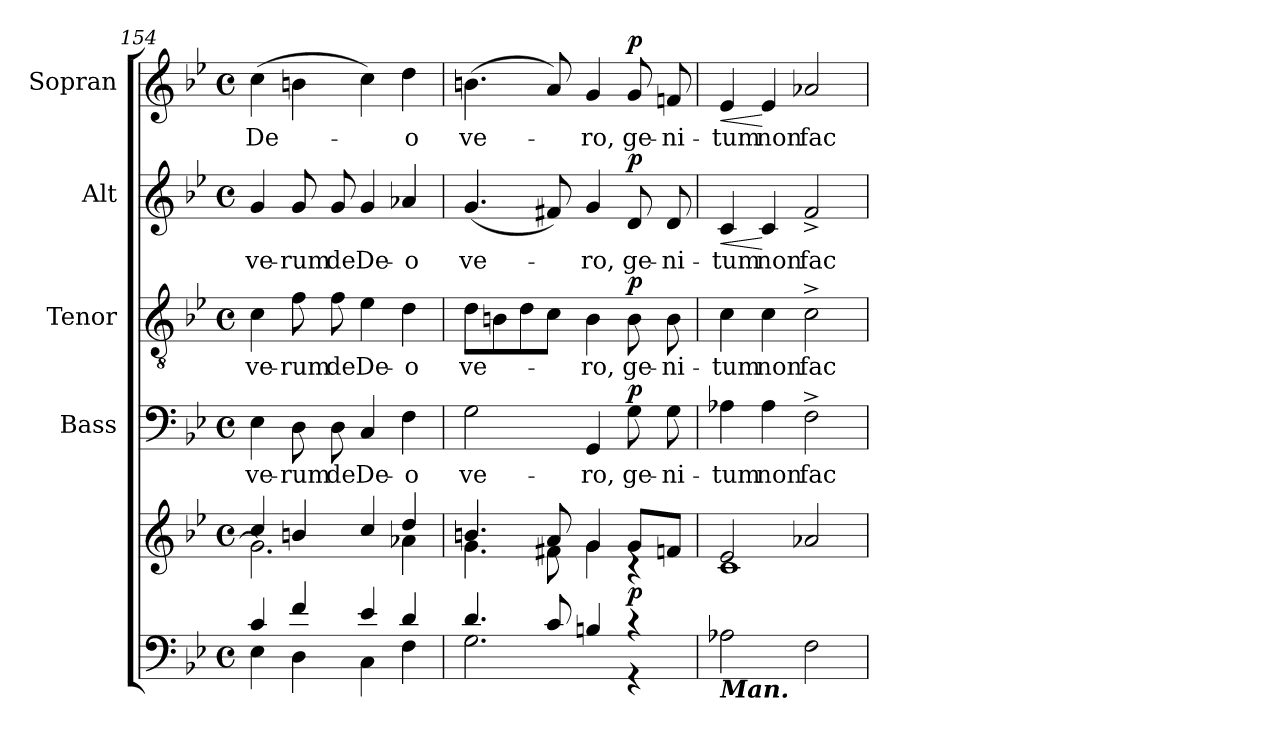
**kern	**kern	**dynam	**kern	**text	**dynam	**kern	**text	**dynam	**kern	**text	**dynam	**kern	**text	**dynam
*part5	*part5	*part5	*part4	*part4	*part4	*part3	*part3	*part3	*part2	*part2	*part2	*part1	*part1	*part1
*staff6	*staff5	*staff5/6	*staff4	*staff4	*staff4	*staff3	*staff3	*staff3	*staff2	*staff2	*staff2	*staff1	*staff1	*staff1
*	*	*	*I"Bass	*	*	*I"Tenor	*	*	*I"Alt	*	*	*I"Sopran	*	*
*	*	*	*I'B.	*	*	*I'T.	*	*	*I'A.	*	*	*I'S.	*	*
!!LO:LB:g=z
*clefF4	*clefG2	*	*clefF4	*	*	*clefGv2	*	*	*clefG2	*	*	*clefG2	*	*
*k[b-e-]	*k[b-e-]	*	*k[b-e-]	*	*	*k[b-e-]	*	*	*k[b-e-]	*	*	*k[b-e-]	*	*
*B-:	*B-:	*	*B-:	*	*	*B-:	*	*	*B-:	*	*	*B-:	*	*
*M4/4	*M4/4	*	*M4/4	*	*	*M4/4	*	*	*M4/4	*	*	*M4/4	*	*
*met(c)	*met(c)	*	*met(c)	*	*	*met(c)	*	*	*met(c)	*	*	*met(c)	*	*
=154	=154	=154	=154	=154	=154	=154	=154	=154	=154	=154	=154	=154	=154	=154
*^	*^	*	*	*	*	*	*	*	*	*	*	*	*	*
!	!	!	!	!	!	!LO:LY:b	!	!	!LO:LY:b	!	!	!LO:LY:b	!	!	!LO:LY:b	!
4c/	4E-\	4cc/	2.g\]	.	4E-\	ve-	.	4c\	ve-	.	4g/	ve-	.	(>4cc\	De-	.
!	!	!	!	!	!	!LO:LY:b	!	!	!LO:LY:b	!	!	!LO:LY:b	!	!	!	!
4f/	4D\	4bn/	.	.	8D\	-rum	.	8f\	-rum	.	8g/	-rum	.	4bn\	.	.
!	!	!	!	!	!	!LO:LY:b	!	!	!LO:LY:b	!	!	!LO:LY:b	!	!	!	!
.	.	.	.	.	8D\	de	.	8f\	de	.	8g/	de	.	.	.	.
!	!	!	!	!	!	!LO:LY:b	!	!	!LO:LY:b	!	!	!LO:LY:b	!	!	!	!
4e-/	4C\	4cc/	.	.	4C/	De-	.	4e-\	De-	.	4g/	De-	.	4cc\)	.	.
!	!	!	!	!	!	!LO:LY:b	!	!	!LO:LY:b	!	!	!LO:LY:b	!	!	!LO:LY:b	!
4d/	4F\	4dd/	4a-X\	.	4F\	-o	.	4d\	-o	.	4a-X/	-o	.	4dd\	-o	.
=155	=155	=155	=155	=155	=155	=155	=155	=155	=155	=155	=155	=155	=155	=155	=155	=155
!	!	!	!	!	!	!LO:LY:b	!	!	!LO:LY:b	!	!	!LO:LY:b	!	!	!LO:LY:b	!
4.d/	2.G\	4.bn/	4.g\	.	2G\	ve-	.	8d\L	ve-	.	(<4.g/	ve-	.	(>4.bn\	ve-	.
.	.	.	.	.	.	.	.	8Bn\	.	.	.	.	.	.	.	.
.	.	.	.	.	.	.	.	8d\	.	.	.	.	.	.	.	.
8c/	.	8a/	8f#X\	.	.	.	.	8c\J	.	.	8f#X/)	.	.	8a/)	.	.
!	!	!	!	!	!	!LO:LY:b	!	!	!LO:LY:b	!	!	!LO:LY:b	!	!	!LO:LY:b	!
4Bn/	.	4g/	4g\	.	4GG/	-ro,	.	4B\	-ro,	.	4g/	-ro,	.	4g/	-ro,	.
!	!	!	!	!LO:DY:b	!	!LO:LY:b	!LO:DY:a	!	!LO:LY:b	!LO:DY:a	!	!LO:LY:b	!LO:DY:a	!	!LO:LY:b	!LO:DY:a
4r	4r	8g/L	4rB	p	8G\	ge-	p	8B\	ge-	p	8d/	ge-	p	8g/	ge-	p
!	!	!	!	!	!	!LO:LY:b	!	!	!LO:LY:b	!	!	!LO:LY:b	!	!	!LO:LY:b	!
.	.	8fn/J	.	.	8G\	-ni-	.	8B\	-ni-	.	8d/	-ni-	.	8fn/	-ni-	.
*v	*v	*	*	*	*	*	*	*	*	*	*	*	*	*	*	*
=156	=156	=156	=156	=156	=156	=156	=156	=156	=156	=156	=156	=156	=156	=156	=156
!LO:TX:b:Bi:t=Man.	!	!	!	!	!	!	!	!	!	!	!	!	!	!	!
!	!	!	!	!	!LO:LY:b	!	!	!LO:LY:b	!	!	!LO:LY:b	!LO:HP:b	!	!LO:LY:b	!LO:HP:b
2A-X\	2e-/	1c	.	4A-X\	-tum	.	4c\	-tum	.	4c/	-tum	<	4e-/	-tum	<
!	!	!	!	!	!LO:LY:b	!	!	!LO:LY:b	!	!	!LO:LY:b	!	!	!LO:LY:b	!
.	.	.	.	4A-\	non	.	4c\	non	.	4c/	non	[	4e-/	non	[
!	!	!	!	!	!LO:LY:b	!	!	!LO:LY:b	!	!	!LO:LY:b	!	!	!LO:LY:b	!
2F\	2a-X/	.	.	2F^>\	fac-	.	2c^>\	fac-	.	2f^>/	fac-	.	2a-X/	fac-	.
*	*v	*v	*	*	*	*	*	*	*	*	*	*	*	*	*
=	=	=	=	=	=	=	=	=	=	=	=	=	=	=
*-	*-	*-	*-	*-	*-	*-	*-	*-	*-	*-	*-	*-	*-	*-
